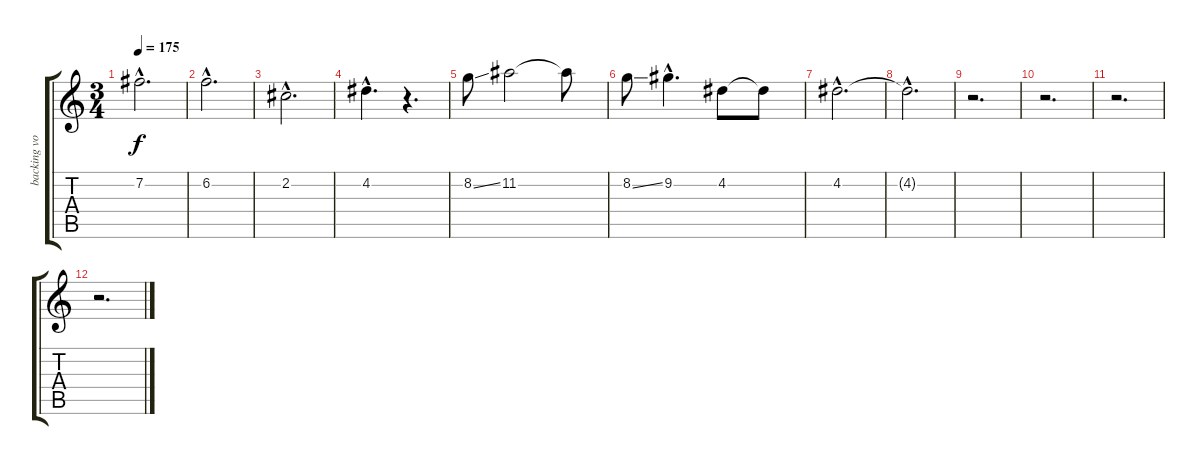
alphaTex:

\track ("backing vocals" "backing vo") {instrument acousticguitarsteel}
\staff {score tabs}
\tuning (E4 B3 G3 D3 A2 E2) {hide}
\ts (3 4)
\tempo 175
\clef g2
\ks c
7.2{hac}.2{d dy f} |
6.2{hac}.2{d} |
2.2{hac}.2{d} |
4.2{hac}.4{d} r.4{d} |
8.2{ss}.8 11.2.2 11.2{t}.8 |
8.2{ss}.8 9.2{hac}.4{d} 4.2.8 4.2{t}.8 |
4.2{hac}.2{d} |
4.2{hac t}.2{d} |
r.2{d} |
r.2{d} |
r.2{d} |
r.2{d}
